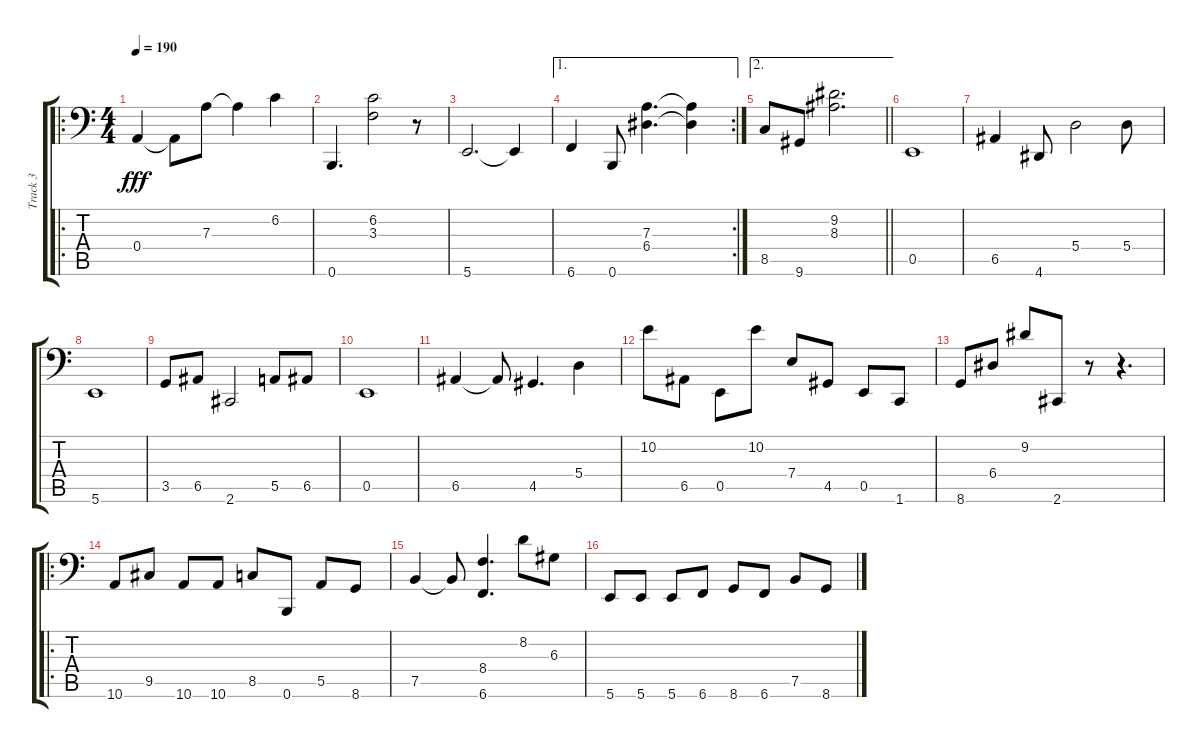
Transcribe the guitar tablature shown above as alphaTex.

\track ("Track 3" "Track 3") {instrument slapbass1}
\staff {score tabs}
\tuning (B2 Gb2 D2 A1 E1 B0) {hide}
\ro
\ts (4 4)
\tempo 190
\clef f4
\ks c
0.4.4{dy fff} 0.4{t}.8 7.3.8 7.3{t}.4 6.2.4 |
0.6.4{d} (6.2 3.3).2 r.8 |
5.6.2{d} 5.6{t}.4 |
\ae 1
\rc 2
6.6.4 0.6.8 (7.3 6.4).4{d} (7.3{t} 6.4{t}).4 |
\ae 2
\barLineRight lightlight
8.5.8 9.6.8 (9.2 8.3).2{d} |
0.5.1 |
6.5.4 4.6.8 5.4.2 5.4.8 |
5.6.1 |
3.5.8 6.5.8 2.6.2 5.5.8 6.5.8 |
0.5.1 |
6.5.4 6.5{t}.8 4.5.4{d} 5.4.4 |
10.2.8 6.5.8 0.5.8 10.2.8 7.4.8 4.5.8 0.5.8 1.6.8 |
8.6.8 6.4.8 9.2.8 2.6.8 r.8 r.4{d} |
\ro
10.6.8 9.5.8 10.6.8 10.6.8 8.5.8 0.6.8 5.5.8 8.6.8 |
7.5.4 7.5{t}.8 (8.4 6.6).4{d} 8.2.8 6.3.8 |
5.6.8 5.6.8 5.6.8 6.6.8 8.6.8 6.6.8 7.5.8 8.6.8
